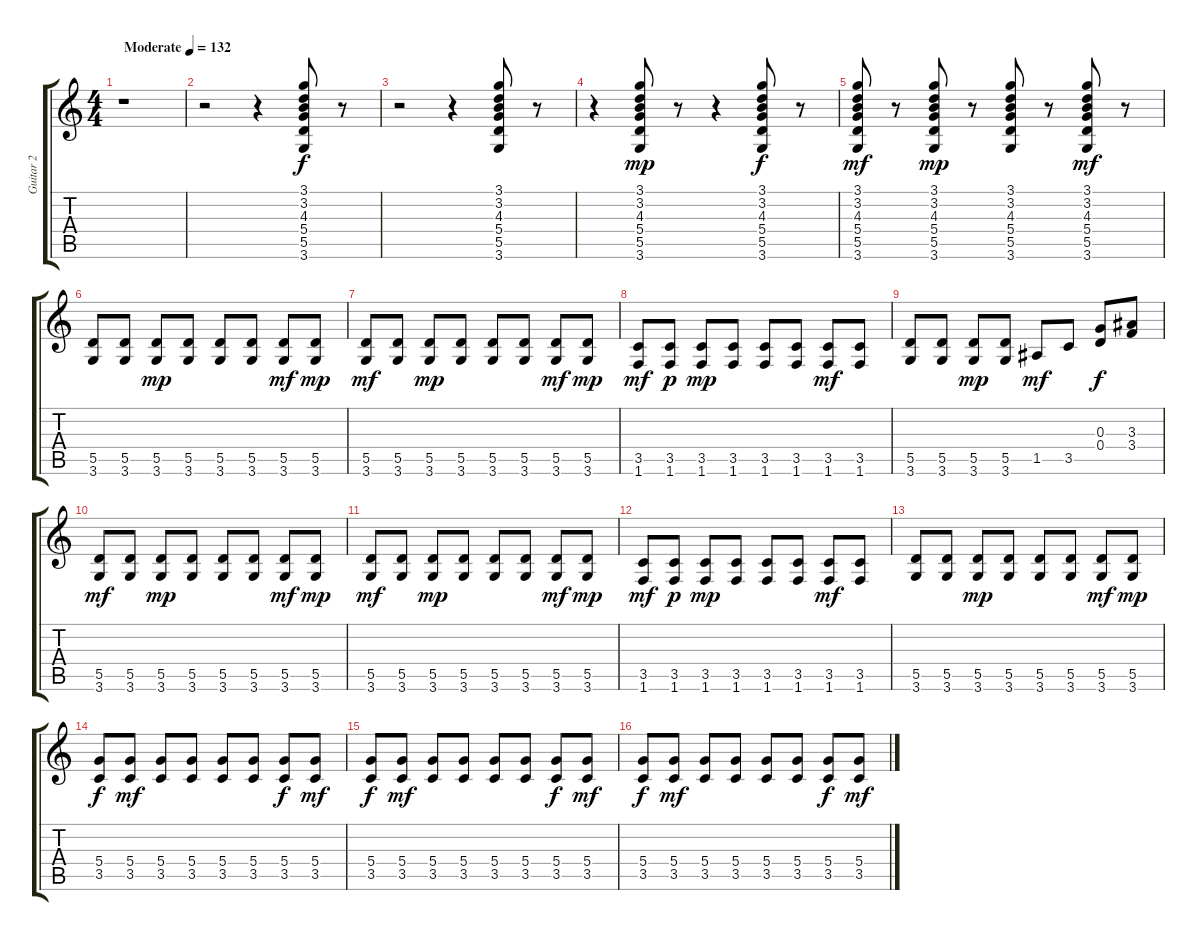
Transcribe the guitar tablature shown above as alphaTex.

\track ("Guitar 2" "Guitar 2") {instrument electricguitarclean}
\staff {score tabs}
\tuning (E4 B3 G3 D3 A2 E2) {hide}
\ts (4 4)
\tempo (132 "Moderate")
\clef g2
\ks c
r.1{dy f instrument electricguitarclean} |
r.2 r.4 (3.1 3.2 4.3 5.4 5.5 3.6).8 r.8 |
r.2 r.4 (3.1 3.2 4.3 5.4 5.5 3.6).8 r.8 |
r.4 (3.1 3.2 4.3 5.4 5.5 3.6).8{dy mp} r.8 r.4 (3.1 3.2 4.3 5.4 5.5 3.6).8{dy f} r.8 |
(3.1 3.2 4.3 5.4 5.5 3.6).8{dy mf} r.8 (3.1 3.2 4.3 5.4 5.5 3.6).8{dy mp} r.8 (3.1 3.2 4.3 5.4 5.5 3.6).8 r.8 (3.1 3.2 4.3 5.4 5.5 3.6).8{dy mf} r.8 |
(5.5 3.6).8 (5.5 3.6).8 (5.5 3.6).8{dy mp} (5.5 3.6).8 (5.5 3.6).8 (5.5 3.6).8 (5.5 3.6).8{dy mf} (5.5 3.6).8{dy mp} |
(5.5 3.6).8{dy mf} (5.5 3.6).8 (5.5 3.6).8{dy mp} (5.5 3.6).8 (5.5 3.6).8 (5.5 3.6).8 (5.5 3.6).8{dy mf} (5.5 3.6).8{dy mp} |
(3.5 1.6).8{dy mf} (3.5 1.6).8{dy p} (3.5 1.6).8{dy mp} (3.5 1.6).8 (3.5 1.6).8 (3.5 1.6).8 (3.5 1.6).8{dy mf} (3.5 1.6).8 |
(5.5 3.6).8 (5.5 3.6).8 (5.5 3.6).8{dy mp} (5.5 3.6).8 1.5.8{dy mf} 3.5.8 (0.3 0.4).8{dy f} (3.3 3.4).8 |
(5.5 3.6).8{dy mf} (5.5 3.6).8 (5.5 3.6).8{dy mp} (5.5 3.6).8 (5.5 3.6).8 (5.5 3.6).8 (5.5 3.6).8{dy mf} (5.5 3.6).8{dy mp} |
(5.5 3.6).8{dy mf} (5.5 3.6).8 (5.5 3.6).8{dy mp} (5.5 3.6).8 (5.5 3.6).8 (5.5 3.6).8 (5.5 3.6).8{dy mf} (5.5 3.6).8{dy mp} |
(3.5 1.6).8{dy mf} (3.5 1.6).8{dy p} (3.5 1.6).8{dy mp} (3.5 1.6).8 (3.5 1.6).8 (3.5 1.6).8 (3.5 1.6).8{dy mf} (3.5 1.6).8 |
(5.5 3.6).8 (5.5 3.6).8 (5.5 3.6).8{dy mp} (5.5 3.6).8 (5.5 3.6).8 (5.5 3.6).8 (5.5 3.6).8{dy mf} (5.5 3.6).8{dy mp} |
(5.4 3.5).8{dy f} (5.4 3.5).8{dy mf} (5.4 3.5).8 (5.4 3.5).8 (5.4 3.5).8 (5.4 3.5).8 (5.4 3.5).8{dy f} (5.4 3.5).8{dy mf} |
(5.4 3.5).8{dy f} (5.4 3.5).8{dy mf} (5.4 3.5).8 (5.4 3.5).8 (5.4 3.5).8 (5.4 3.5).8 (5.4 3.5).8{dy f} (5.4 3.5).8{dy mf} |
(5.4 3.5).8{dy f} (5.4 3.5).8{dy mf} (5.4 3.5).8 (5.4 3.5).8 (5.4 3.5).8 (5.4 3.5).8 (5.4 3.5).8{dy f} (5.4 3.5).8{dy mf}
